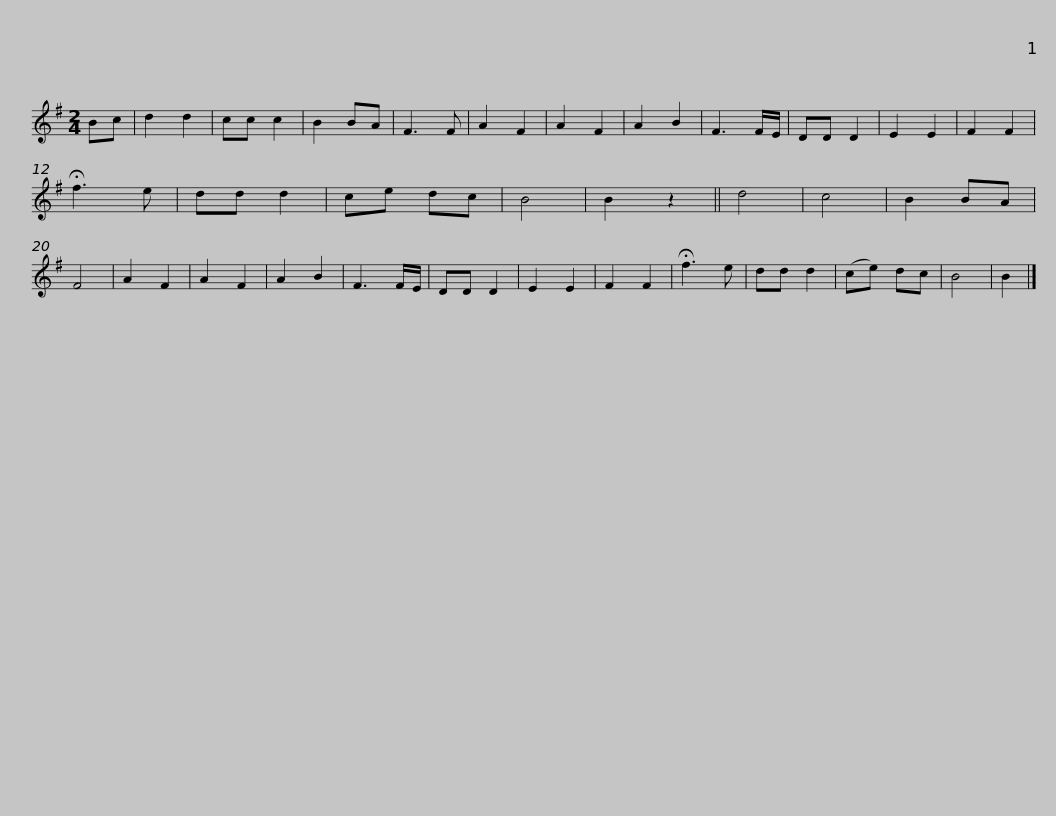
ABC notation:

X:1
L:1/8
M:2/4
I:linebreak $
K:G
V:1 treble
V:1
 Bc | d2 d2 | cc c2 | B2 BA | F3 F | %5
 A2 F2 | A2 F2 | A2 B2 | F3 F/E/ | DD D2 | %10
 E2 E2 | F2 F2 | !fermata!f3 e | dd d2 | ce dc |$ %15
 B4 | B2 z2 || d4 | c4 | B2 BA | %20
 F4 | A2 F2 | A2 F2 | A2 B2 | F3 F/E/ | %25
 DD D2 | E2 E2 | F2 F2 | !fermata!f3 e | dd d2 | %30
 (ce) dc |$ B4 | B2 |] %33
